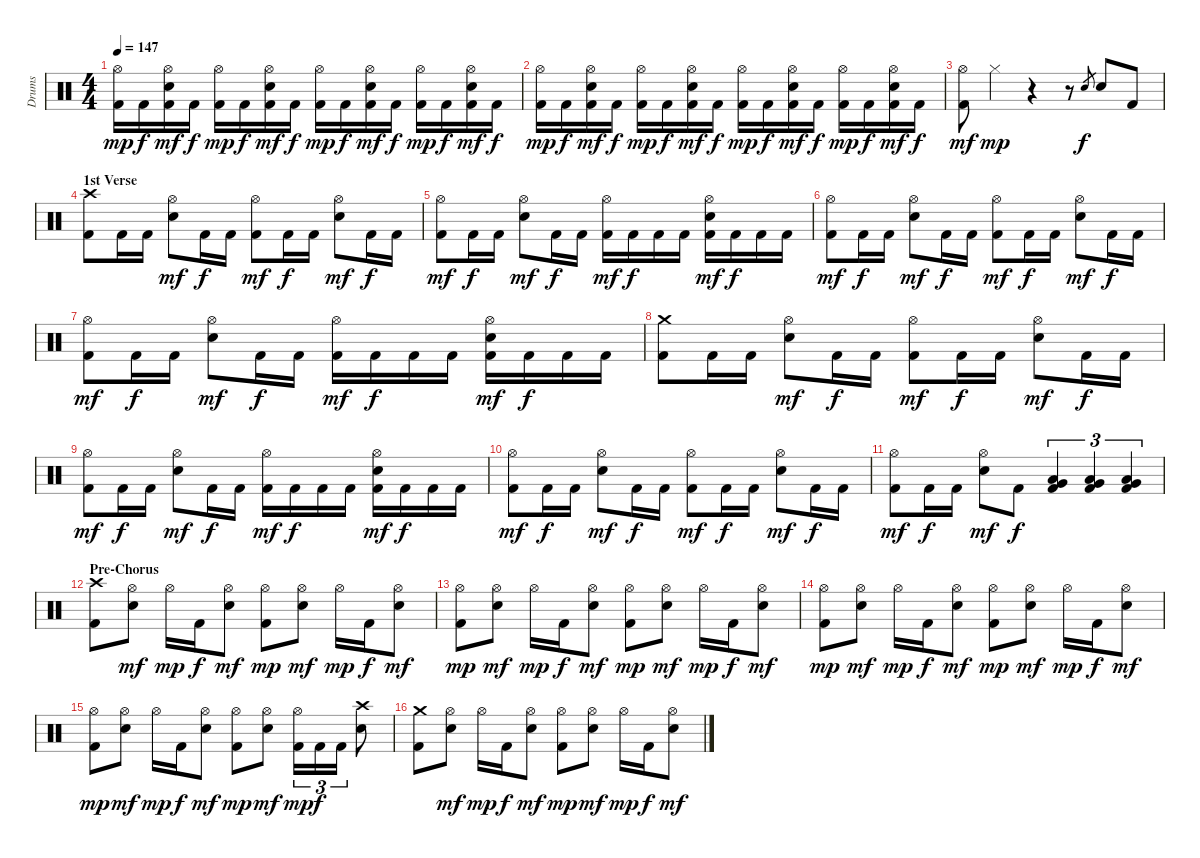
\track ("Drums" "Drums") {instrument percussion}
\staff {score}
\articulation defaults
\ts (4 4)
\tempo 147
\clef neutral
\ks c
("Hi-Hat (open)" "Kick (hit) 2").16{dy mp} "Kick (hit) 2".16{dy f} ("Hi-Hat (open)" "Electric Snare (hit)" "Kick (hit) 2").16{dy mf} "Kick (hit) 2".16{dy f} ("Hi-Hat (open)" "Kick (hit) 2").16{dy mp} "Kick (hit) 2".16{dy f} ("Hi-Hat (open)" "Electric Snare (hit)" "Kick (hit) 2").16{dy mf} "Kick (hit) 2".16{dy f} ("Hi-Hat (open)" "Kick (hit) 2").16{dy mp} "Kick (hit) 2".16{dy f} ("Hi-Hat (open)" "Electric Snare (hit)" "Kick (hit) 2").16{dy mf} "Kick (hit) 2".16{dy f} ("Hi-Hat (open)" "Kick (hit) 2").16{dy mp} "Kick (hit) 2".16{dy f} ("Hi-Hat (open)" "Electric Snare (hit)" "Kick (hit) 2").16{dy mf} "Kick (hit) 2".16{dy f} |
("Hi-Hat (open)" "Kick (hit) 2").16{dy mp} "Kick (hit) 2".16{dy f} ("Hi-Hat (open)" "Electric Snare (hit)" "Kick (hit) 2").16{dy mf} "Kick (hit) 2".16{dy f} ("Hi-Hat (open)" "Kick (hit) 2").16{dy mp} "Kick (hit) 2".16{dy f} ("Hi-Hat (open)" "Electric Snare (hit)" "Kick (hit) 2").16{dy mf} "Kick (hit) 2".16{dy f} ("Hi-Hat (open)" "Kick (hit) 2").16{dy mp} "Kick (hit) 2".16{dy f} ("Hi-Hat (open)" "Electric Snare (hit)" "Kick (hit) 2").16{dy mf} "Kick (hit) 2".16{dy f} ("Hi-Hat (open)" "Kick (hit) 2").16{dy mp} "Kick (hit) 2".16{dy f} ("Hi-Hat (open)" "Electric Snare (hit)" "Kick (hit) 2").16{dy mf} "Kick (hit) 2".16{dy f} |
("Hi-Hat (open)" "Kick (hit) 2").8{dy mf} "Hi-Hat (closed)".4{dy mp} r.4 r.8 "Electric Snare (hit)".8{gr dy f} "Electric Snare (hit)".8 "Kick (hit) 2".8 |
\section ("" "1st Verse")
("Crash high (hit)" "Kick (hit) 2").8 "Kick (hit) 2".16 "Kick (hit) 2".16 ("Hi-Hat (open)" "Electric Snare (hit)").8{dy mf} "Kick (hit) 2".16{dy f} "Kick (hit) 2".16 ("Hi-Hat (open)" "Kick (hit) 2").8{dy mf} "Kick (hit) 2".16{dy f} "Kick (hit) 2".16 ("Hi-Hat (open)" "Electric Snare (hit)").8{dy mf} "Kick (hit) 2".16{dy f} "Kick (hit) 2".16 |
("Hi-Hat (open)" "Kick (hit) 2").8{dy mf} "Kick (hit) 2".16{dy f} "Kick (hit) 2".16 ("Hi-Hat (open)" "Electric Snare (hit)").8{dy mf} "Kick (hit) 2".16{dy f} "Kick (hit) 2".16 ("Hi-Hat (open)" "Kick (hit) 2").16{dy mf} "Kick (hit) 2".16{dy f} "Kick (hit) 2".16 "Kick (hit) 2".16 ("Hi-Hat (open)" "Electric Snare (hit)" "Kick (hit) 2").16{dy mf} "Kick (hit) 2".16{dy f} "Kick (hit) 2".16 "Kick (hit) 2".16 |
("Hi-Hat (open)" "Kick (hit) 2").8{dy mf} "Kick (hit) 2".16{dy f} "Kick (hit) 2".16 ("Hi-Hat (open)" "Electric Snare (hit)").8{dy mf} "Kick (hit) 2".16{dy f} "Kick (hit) 2".16 ("Hi-Hat (open)" "Kick (hit) 2").8{dy mf} "Kick (hit) 2".16{dy f} "Kick (hit) 2".16 ("Hi-Hat (open)" "Electric Snare (hit)").8{dy mf} "Kick (hit) 2".16{dy f} "Kick (hit) 2".16 |
("Hi-Hat (open)" "Kick (hit) 2").8{dy mf} "Kick (hit) 2".16{dy f} "Kick (hit) 2".16 ("Hi-Hat (open)" "Electric Snare (hit)").8{dy mf} "Kick (hit) 2".16{dy f} "Kick (hit) 2".16 ("Hi-Hat (open)" "Kick (hit) 2").16{dy mf} "Kick (hit) 2".16{dy f} "Kick (hit) 2".16 "Kick (hit) 2".16 ("Hi-Hat (open)" "Electric Snare (hit)" "Kick (hit) 2").16{dy mf} "Kick (hit) 2".16{dy f} "Kick (hit) 2".16 "Kick (hit) 2".16 |
("Crash medium (hit)" "Kick (hit) 2").8 "Kick (hit) 2".16 "Kick (hit) 2".16 ("Hi-Hat (open)" "Electric Snare (hit)").8{dy mf} "Kick (hit) 2".16{dy f} "Kick (hit) 2".16 ("Hi-Hat (open)" "Kick (hit) 2").8{dy mf} "Kick (hit) 2".16{dy f} "Kick (hit) 2".16 ("Hi-Hat (open)" "Electric Snare (hit)").8{dy mf} "Kick (hit) 2".16{dy f} "Kick (hit) 2".16 |
("Hi-Hat (open)" "Kick (hit) 2").8{dy mf} "Kick (hit) 2".16{dy f} "Kick (hit) 2".16 ("Hi-Hat (open)" "Electric Snare (hit)").8{dy mf} "Kick (hit) 2".16{dy f} "Kick (hit) 2".16 ("Hi-Hat (open)" "Kick (hit) 2").16{dy mf} "Kick (hit) 2".16{dy f} "Kick (hit) 2".16 "Kick (hit) 2".16 ("Hi-Hat (open)" "Electric Snare (hit)" "Kick (hit) 2").16{dy mf} "Kick (hit) 2".16{dy f} "Kick (hit) 2".16 "Kick (hit) 2".16 |
("Hi-Hat (open)" "Kick (hit) 2").8{dy mf} "Kick (hit) 2".16{dy f} "Kick (hit) 2".16 ("Hi-Hat (open)" "Electric Snare (hit)").8{dy mf} "Kick (hit) 2".16{dy f} "Kick (hit) 2".16 ("Hi-Hat (open)" "Kick (hit) 2").8{dy mf} "Kick (hit) 2".16{dy f} "Kick (hit) 2".16 ("Hi-Hat (open)" "Electric Snare (hit)").8{dy mf} "Kick (hit) 2".16{dy f} "Kick (hit) 2".16 |
("Hi-Hat (open)" "Kick (hit) 2").8{dy mf} "Kick (hit) 2".16{dy f} "Kick (hit) 2".16 ("Hi-Hat (open)" "Electric Snare (hit)").8{dy mf} "Kick (hit) 2".8{dy f} ("Very Low Tom (hit)" "Low Tom (hit)" "Kick (hit) 2").4{tu (3 2)} ("Very Low Tom (hit)" "Low Tom (hit)" "Kick (hit) 2").4{tu (3 2)} ("Low Tom (hit)" "Very Low Tom (hit)" "Kick (hit) 2").4{tu (3 2)} |
\section ("" "Pre-Chorus")
("Crash high (hit)" "Kick (hit) 2").8 ("Hi-Hat (open)" "Electric Snare (hit)").8{dy mf} "Hi-Hat (open)".16{dy mp} "Kick (hit) 2".16{dy f} ("Hi-Hat (open)" "Electric Snare (hit)").8{dy mf} ("Hi-Hat (open)" "Kick (hit) 2").8{dy mp} ("Hi-Hat (open)" "Electric Snare (hit)").8{dy mf} "Hi-Hat (open)".16{dy mp} "Kick (hit) 2".16{dy f} ("Hi-Hat (open)" "Electric Snare (hit)").8{dy mf} |
("Hi-Hat (open)" "Kick (hit) 2").8{dy mp} ("Hi-Hat (open)" "Electric Snare (hit)").8{dy mf} "Hi-Hat (open)".16{dy mp} "Kick (hit) 2".16{dy f} ("Hi-Hat (open)" "Electric Snare (hit)").8{dy mf} ("Hi-Hat (open)" "Kick (hit) 2").8{dy mp} ("Hi-Hat (open)" "Electric Snare (hit)").8{dy mf} "Hi-Hat (open)".16{dy mp} "Kick (hit) 2".16{dy f} ("Hi-Hat (open)" "Electric Snare (hit)").8{dy mf} |
("Hi-Hat (open)" "Kick (hit) 2").8{dy mp} ("Hi-Hat (open)" "Electric Snare (hit)").8{dy mf} "Hi-Hat (open)".16{dy mp} "Kick (hit) 2".16{dy f} ("Hi-Hat (open)" "Electric Snare (hit)").8{dy mf} ("Hi-Hat (open)" "Kick (hit) 2").8{dy mp} ("Hi-Hat (open)" "Electric Snare (hit)").8{dy mf} "Hi-Hat (open)".16{dy mp} "Kick (hit) 2".16{dy f} ("Hi-Hat (open)" "Electric Snare (hit)").8{dy mf} |
("Hi-Hat (open)" "Kick (hit) 2").8{dy mp} ("Hi-Hat (open)" "Electric Snare (hit)").8{dy mf} "Hi-Hat (open)".16{dy mp} "Kick (hit) 2".16{dy f} ("Hi-Hat (open)" "Electric Snare (hit)").8{dy mf} ("Hi-Hat (open)" "Kick (hit) 2").8{dy mp} ("Hi-Hat (open)" "Electric Snare (hit)").8{dy mf} ("Hi-Hat (open)" "Kick (hit) 2").16{tu (3 2) dy mp} "Kick (hit) 2".16{tu (3 2) dy f} "Kick (hit) 2".16{tu (3 2)} ("Crash high (hit)" "Electric Snare (hit)").8 |
("Crash medium (hit)" "Kick (hit) 2").8 ("Hi-Hat (open)" "Electric Snare (hit)").8{dy mf} "Hi-Hat (open)".16{dy mp} "Kick (hit) 2".16{dy f} ("Hi-Hat (open)" "Electric Snare (hit)").8{dy mf} ("Hi-Hat (open)" "Kick (hit) 2").8{dy mp} ("Hi-Hat (open)" "Electric Snare (hit)").8{dy mf} "Hi-Hat (open)".16{dy mp} "Kick (hit) 2".16{dy f} ("Hi-Hat (open)" "Electric Snare (hit)").8{dy mf}
